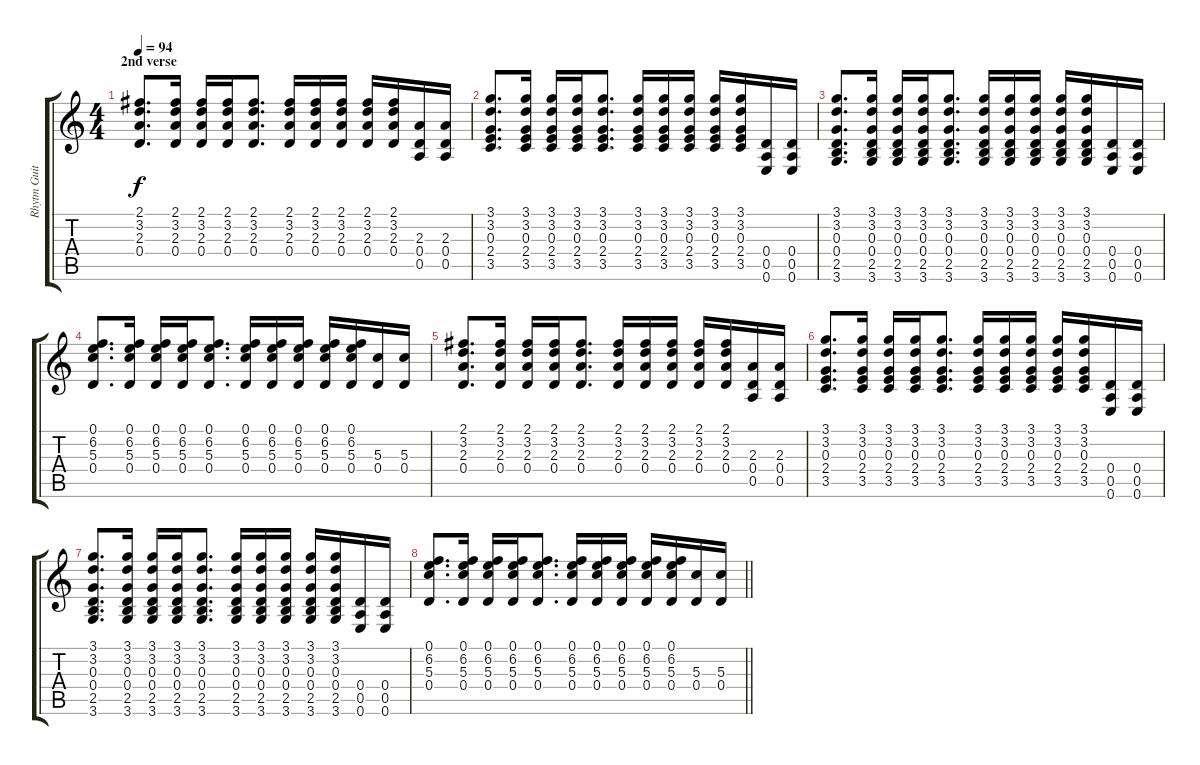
\track ("Rhytm Guitar" "Rhytm Guit") {instrument acousticguitarsteel}
\staff {score tabs}
\tuning (E4 B3 G3 D3 A2 E2) {hide}
\ts (4 4)
\section ("" "2nd verse")
\tempo 94
\clef g2
\ks c
(2.1 3.2 2.3 0.4).8{d dy f} (2.1 3.2 2.3 0.4).16 (2.1 3.2 2.3 0.4).16 (2.1 3.2 2.3 0.4).16 (2.1 3.2 2.3 0.4).8{d} (2.1 3.2 2.3 0.4).16 (2.1 3.2 2.3 0.4).16 (2.1 3.2 2.3 0.4).16 (2.1 3.2 2.3 0.4).16 (2.1 3.2 2.3 0.4).16 (2.3 0.4 0.5).16 (2.3 0.4 0.5).16 |
(3.1 3.2 0.3 2.4 3.5).8{d} (3.1 3.2 0.3 2.4 3.5).16 (3.1 3.2 0.3 2.4 3.5).16 (3.1 3.2 0.3 2.4 3.5).16 (3.1 3.2 0.3 2.4 3.5).8{d} (3.1 3.2 0.3 2.4 3.5).16 (3.1 3.2 0.3 2.4 3.5).16 (3.1 3.2 0.3 2.4 3.5).16 (3.1 3.2 0.3 2.4 3.5).16 (3.1 3.2 0.3 2.4 3.5).16 (0.4 0.5 0.6).16 (0.4 0.5 0.6).16 |
(3.1 3.2 0.3 0.4 2.5 3.6).8{d} (3.1 3.2 0.3 0.4 2.5 3.6).16 (3.1 3.2 0.3 0.4 2.5 3.6).16 (3.1 3.2 0.3 0.4 2.5 3.6).16 (3.1 3.2 0.3 0.4 2.5 3.6).8{d} (3.1 3.2 0.3 0.4 2.5 3.6).16 (3.1 3.2 0.3 0.4 2.5 3.6).16 (3.1 3.2 0.3 0.4 2.5 3.6).16 (3.1 3.2 0.3 0.4 2.5 3.6).16 (3.1 3.2 0.3 0.4 2.5 3.6).16 (0.4 0.5 0.6).16 (0.4 0.5 0.6).16 |
(0.1 6.2 5.3 0.4).8{d} (0.1 6.2 5.3 0.4).16 (0.1 6.2 5.3 0.4).16 (0.1 6.2 5.3 0.4).16 (0.1 6.2 5.3 0.4).8{d} (0.1 6.2 5.3 0.4).16 (0.1 6.2 5.3 0.4).16 (0.1 6.2 5.3 0.4).16 (0.1 6.2 5.3 0.4).16 (0.1 6.2 5.3 0.4).16 (5.3 0.4).16 (5.3 0.4).16 |
(2.1 3.2 2.3 0.4).8{d} (2.1 3.2 2.3 0.4).16 (2.1 3.2 2.3 0.4).16 (2.1 3.2 2.3 0.4).16 (2.1 3.2 2.3 0.4).8{d} (2.1 3.2 2.3 0.4).16 (2.1 3.2 2.3 0.4).16 (2.1 3.2 2.3 0.4).16 (2.1 3.2 2.3 0.4).16 (2.1 3.2 2.3 0.4).16 (2.3 0.4 0.5).16 (2.3 0.4 0.5).16 |
(3.1 3.2 0.3 2.4 3.5).8{d} (3.1 3.2 0.3 2.4 3.5).16 (3.1 3.2 0.3 2.4 3.5).16 (3.1 3.2 0.3 2.4 3.5).16 (3.1 3.2 0.3 2.4 3.5).8{d} (3.1 3.2 0.3 2.4 3.5).16 (3.1 3.2 0.3 2.4 3.5).16 (3.1 3.2 0.3 2.4 3.5).16 (3.1 3.2 0.3 2.4 3.5).16 (3.1 3.2 0.3 2.4 3.5).16 (0.4 0.5 0.6).16 (0.4 0.5 0.6).16 |
(3.1 3.2 0.3 0.4 2.5 3.6).8{d} (3.1 3.2 0.3 0.4 2.5 3.6).16 (3.1 3.2 0.3 0.4 2.5 3.6).16 (3.1 3.2 0.3 0.4 2.5 3.6).16 (3.1 3.2 0.3 0.4 2.5 3.6).8{d} (3.1 3.2 0.3 0.4 2.5 3.6).16 (3.1 3.2 0.3 0.4 2.5 3.6).16 (3.1 3.2 0.3 0.4 2.5 3.6).16 (3.1 3.2 0.3 0.4 2.5 3.6).16 (3.1 3.2 0.3 0.4 2.5 3.6).16 (0.4 0.5 0.6).16 (0.4 0.5 0.6).16 |
\barLineRight lightlight
(0.1 6.2 5.3 0.4).8{d} (0.1 6.2 5.3 0.4).16 (0.1 6.2 5.3 0.4).16 (0.1 6.2 5.3 0.4).16 (0.1 6.2 5.3 0.4).8{d} (0.1 6.2 5.3 0.4).16 (0.1 6.2 5.3 0.4).16 (0.1 6.2 5.3 0.4).16 (0.1 6.2 5.3 0.4).16 (0.1 6.2 5.3 0.4).16 (5.3 0.4).16 (5.3 0.4).16
